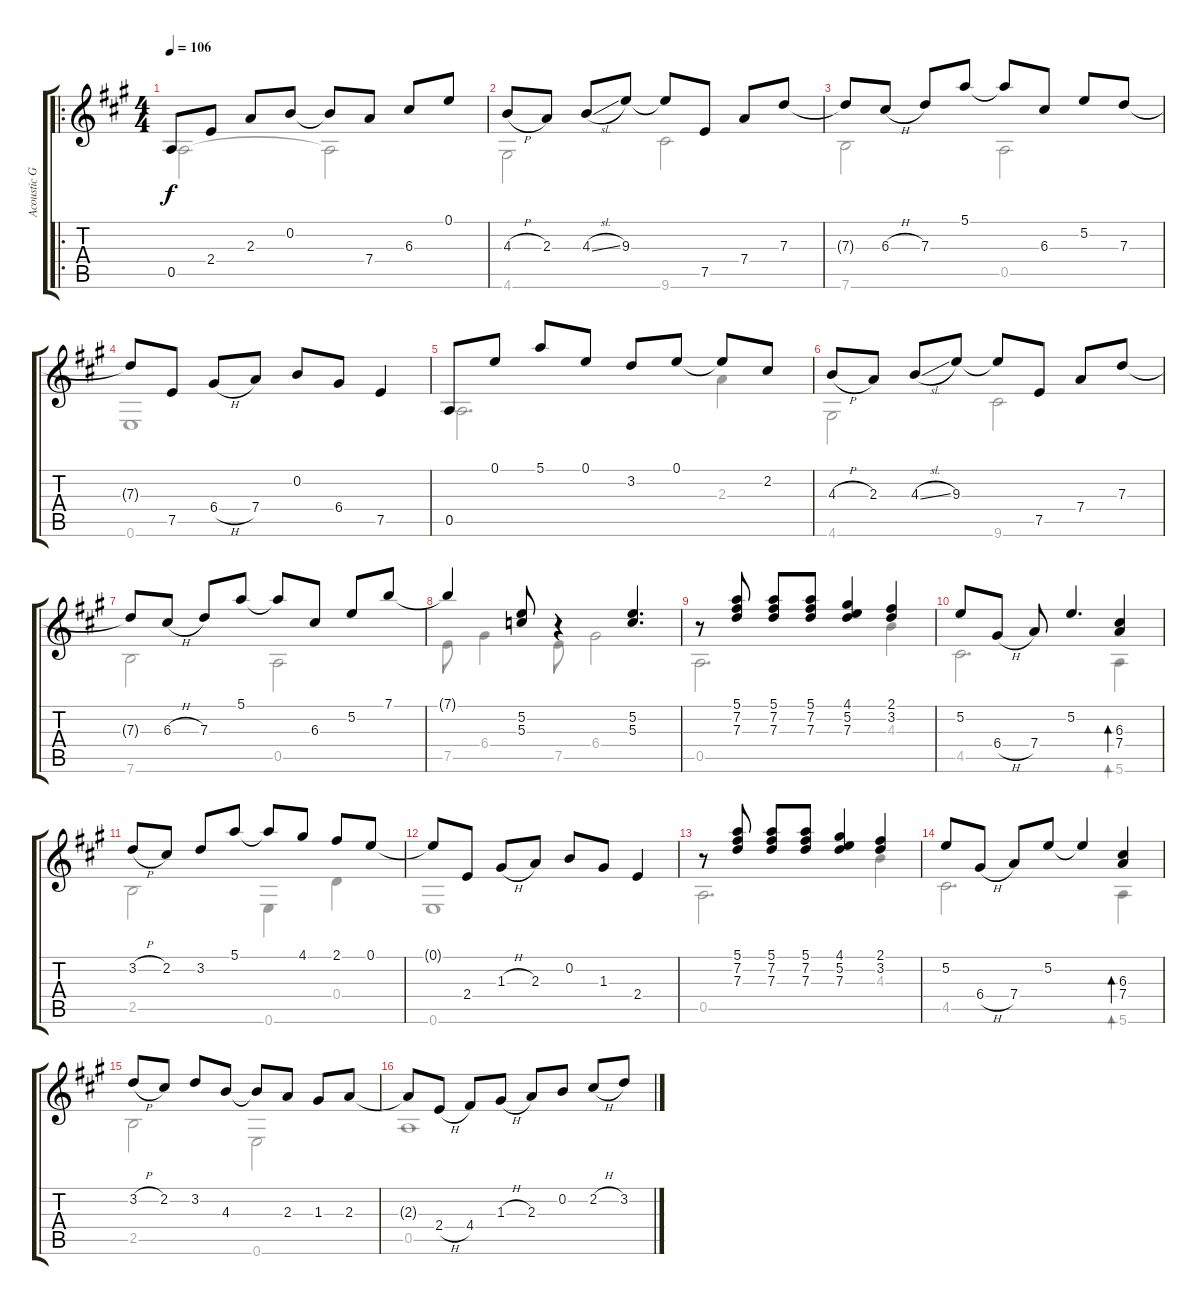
\track ("Acoustic Guitar" "Acoustic G") {instrument acousticguitarnylon}
\staff {score tabs}
\tuning (E4 B3 G3 D3 A2 E2) {hide}
\voice
\ro
\ts (4 4)
\tempo 106
\clef g2
\ks a
0.5.8{dy f instrument acousticguitarnylon} 2.4.8 2.3.8 0.2.8 0.2{t}.8 7.4.8 6.3.8 0.1.8 |
4.3{h}.8 2.3.8 4.3{sl}.8 9.3.8 9.3{t}.8 7.5.8 7.4.8 7.3.8 |
7.3{t}.8 6.3{h}.8 7.3.8 5.1.8 5.1{t}.8 6.3.8 5.2.8 7.3.8 |
7.3{t}.8 7.5.8 6.4{h}.8 7.4.8 0.2.8 6.4.8 7.5.4 |
0.5.8 0.1.8 5.1.8 0.1.8 3.2.8 0.1.8 0.1{t}.8 2.2.8 |
4.3{h}.8 2.3.8 4.3{sl}.8 9.3.8 9.3{t}.8 7.5.8 7.4.8 7.3.8 |
7.3{t}.8 6.3{h}.8 7.3.8 5.1.8 5.1{t}.8 6.3.8 5.2.8 7.1.8 |
7.1{t}.4 (5.2 5.3).8 r.4 (5.2 5.3).4{d} |
r.8 (5.1 7.2 7.3).8 (5.1 7.2 7.3).8 (5.1 7.2 7.3).8 (4.1 5.2 7.3).4 (2.1 3.2).4 |
5.2.8 6.4{h}.8 7.4.8 5.2.4{d} (6.3 7.4).4{bd 30} |
3.2{h}.8 2.2.8 3.2.8 5.1.8 5.1{t}.8 4.1.8 2.1.8 0.1.8 |
0.1{t}.8 2.4.8 1.3{h}.8 2.3.8 0.2.8 1.3.8 2.4.4 |
r.8 (5.1 7.2 7.3).8 (5.1 7.2 7.3).8 (5.1 7.2 7.3).8 (4.1 5.2 7.3).4 (2.1 3.2).4 |
5.2.8 6.4{h}.8 7.4.8 5.2.8 5.2{t}.4 (6.3 7.4).4{bd 30} |
3.2{h}.8 2.2.8 3.2.8 4.3.8 4.3{t}.8 2.3.8 1.3.8 2.3.8 |
2.3{t}.8 2.4{h}.8 4.4.8 1.3{h}.8 2.3.8 0.2.8 2.2{h}.8 3.2.8
\voice
\clef g2
\ottava regular
\simile none
\ks a
0.5.2{dy f} 0.5{t}.2 |
4.6.2 9.6.2 |
7.6.2 0.5.2 |
0.6.1 |
0.5.2{d} 2.3.4 |
4.6.2 9.6.2 |
7.6.2 0.5.2 |
7.5.8 6.4.4 7.5.8 6.4.2 |
0.5.2{d} 4.3.4 |
4.5.2{d} 5.6.4{bd 30} |
2.5.2 0.6.4 0.4.4 |
0.6.1 |
0.5.2{d} 4.3.4 |
4.5.2{d} 5.6.4{bd 30} |
2.5.2 0.6.2 |
0.5.1
